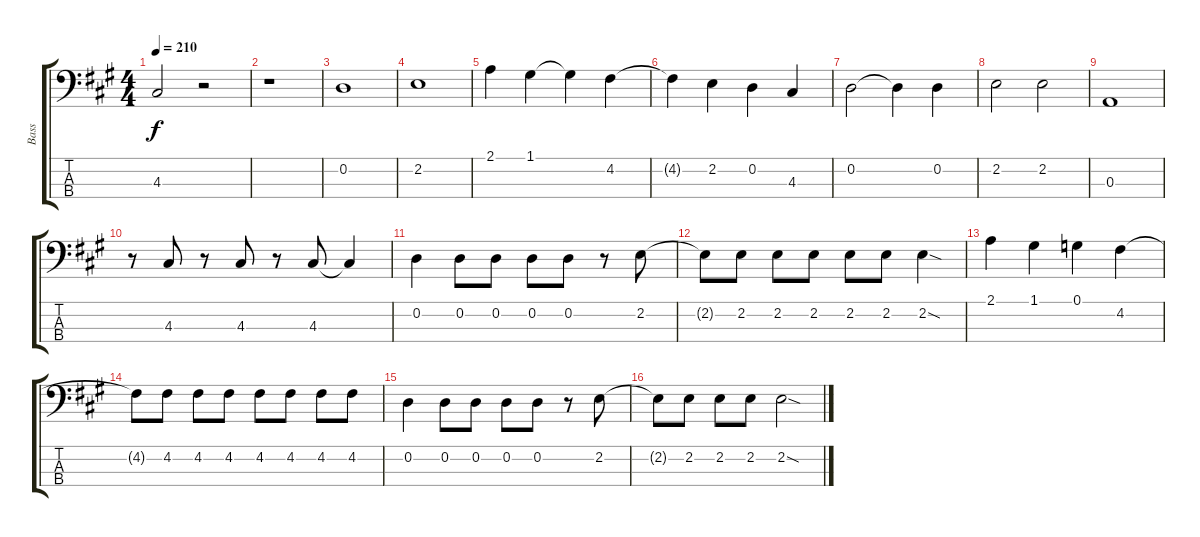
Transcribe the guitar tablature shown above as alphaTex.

\track ("Bass" "Bass") {instrument electricbassfinger}
\staff {score tabs}
\tuning (G2 D2 A1 E1) {hide}
\ts (4 4)
\tempo 210
\clef f4
\ks a
4.3.2{dy f} r.2 |
r.1 |
0.2.1 |
2.2.1 |
2.1.4 1.1.4 1.1{t}.4 4.2.4 |
4.2{t}.4 2.2.4 0.2.4 4.3.4 |
0.2.2 0.2{t}.4 0.2.4 |
2.2.2 2.2.2 |
0.3.1 |
r.8 4.3.8 r.8 4.3.8 r.8 4.3.8 4.3{t}.4 |
0.2.4 0.2.8 0.2.8 0.2.8 0.2.8 r.8 2.2.8 |
2.2{t}.8 2.2.8 2.2.8 2.2.8 2.2.8 2.2.8 2.2{sod}.4 |
2.1.4 1.1.4 0.1.4 4.2.4 |
4.2{t}.8 4.2.8 4.2.8 4.2.8 4.2.8 4.2.8 4.2.8 4.2.8 |
0.2.4 0.2.8 0.2.8 0.2.8 0.2.8 r.8 2.2.8 |
2.2{t}.8 2.2.8 2.2.8 2.2.8 2.2{sod}.2
